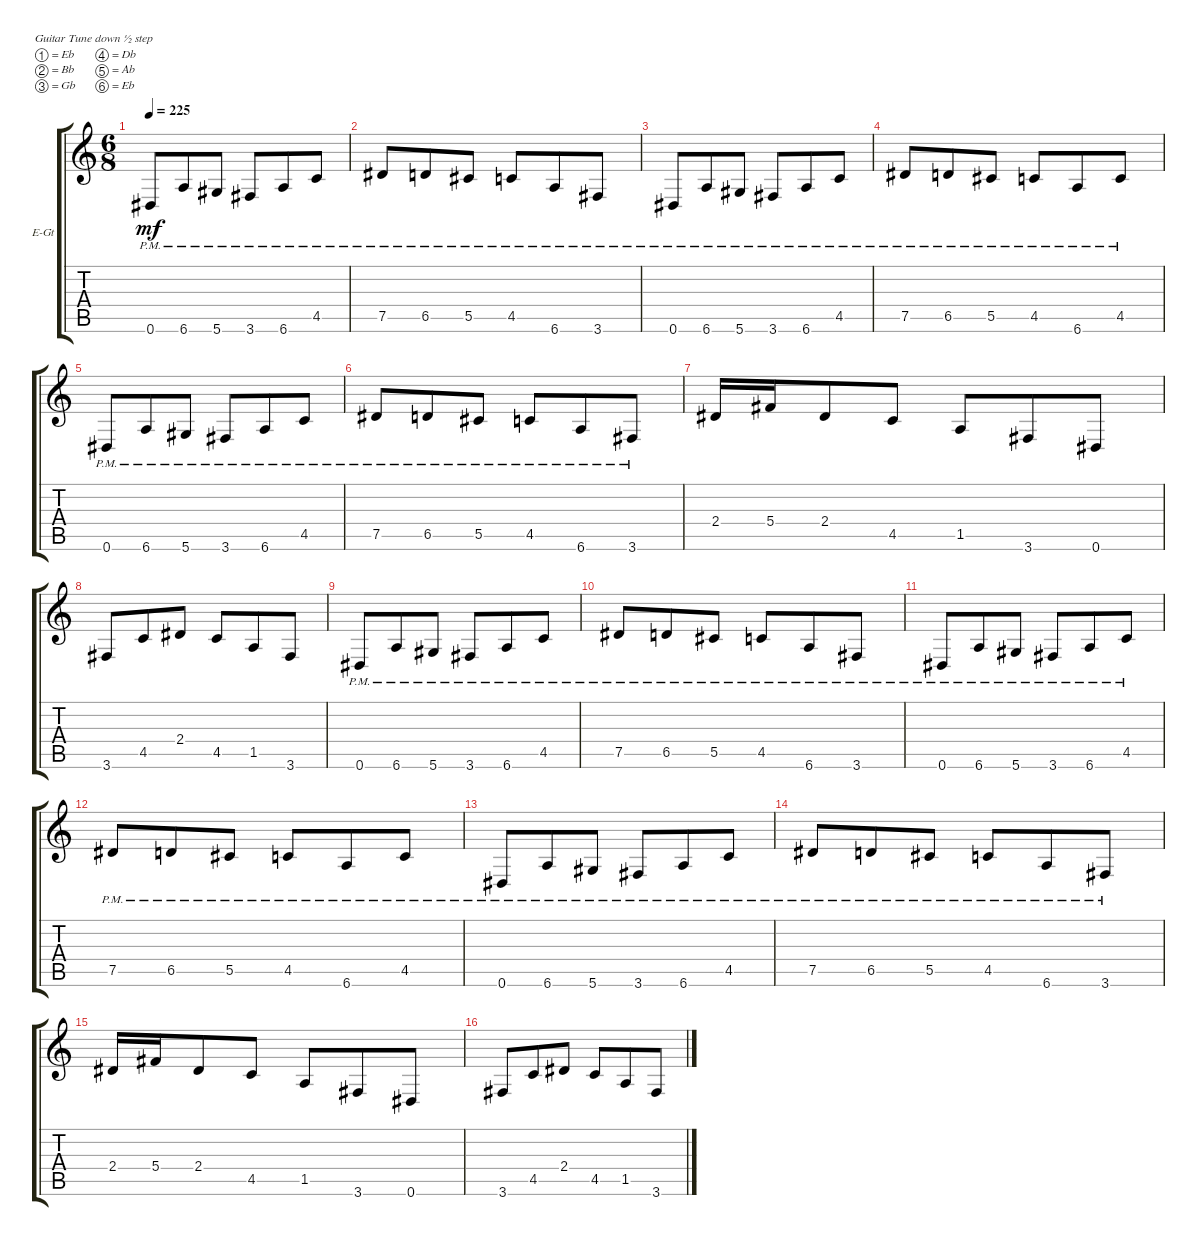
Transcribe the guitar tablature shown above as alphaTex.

\bracketExtendMode groupsimilarinstruments
\firstSystemTrackNameOrientation horizontal
\otherSystemsTrackNameOrientation horizontal
\track ("left" "E-Gt") {instrument distortionguitar}
\staff {score tabs}
\tuning (Eb4 Bb3 Gb3 Db3 Ab2 Eb2)
\ts (6 8)
\tempo 225
\clef g2
\ks c
0.6{pm}.8{dy mf} 6.6{pm}.8 5.6{pm}.8 3.6{pm}.8 6.6{pm}.8 4.5{pm}.8 |
7.5{pm}.8 6.5{pm}.8 5.5{pm}.8 4.5{pm}.8 6.6{pm}.8 3.6{pm}.8 |
0.6{pm}.8 6.6{pm}.8 5.6{pm}.8 3.6{pm}.8 6.6{pm}.8 4.5{pm}.8 |
7.5{pm}.8 6.5{pm}.8 5.5{pm}.8 4.5{pm}.8 6.6{pm}.8 4.5{pm}.8 |
0.6{pm}.8 6.6{pm}.8 5.6{pm}.8 3.6{pm}.8 6.6{pm}.8 4.5{pm}.8 |
7.5{pm}.8 6.5{pm}.8 5.5{pm}.8 4.5{pm}.8 6.6{pm}.8 3.6{pm}.8 |
2.4.16 5.4.16 2.4.8 4.5.8 1.5.8 3.6.8 0.6.8 |
3.6.8 4.5.8 2.4.8 4.5.8 1.5.8 3.6.8 |
0.6{pm}.8 6.6{pm}.8 5.6{pm}.8 3.6{pm}.8 6.6{pm}.8 4.5{pm}.8 |
7.5{pm}.8 6.5{pm}.8 5.5{pm}.8 4.5{pm}.8 6.6{pm}.8 3.6{pm}.8 |
0.6{pm}.8 6.6{pm}.8 5.6{pm}.8 3.6{pm}.8 6.6{pm}.8 4.5{pm}.8 |
7.5{pm}.8 6.5{pm}.8 5.5{pm}.8 4.5{pm}.8 6.6{pm}.8 4.5{pm}.8 |
0.6{pm}.8 6.6{pm}.8 5.6{pm}.8 3.6{pm}.8 6.6{pm}.8 4.5{pm}.8 |
7.5{pm}.8 6.5{pm}.8 5.5{pm}.8 4.5{pm}.8 6.6{pm}.8 3.6{pm}.8 |
2.4.16 5.4.16 2.4.8 4.5.8 1.5.8 3.6.8 0.6.8 |
3.6.8 4.5.8 2.4.8 4.5.8 1.5.8 3.6.8
